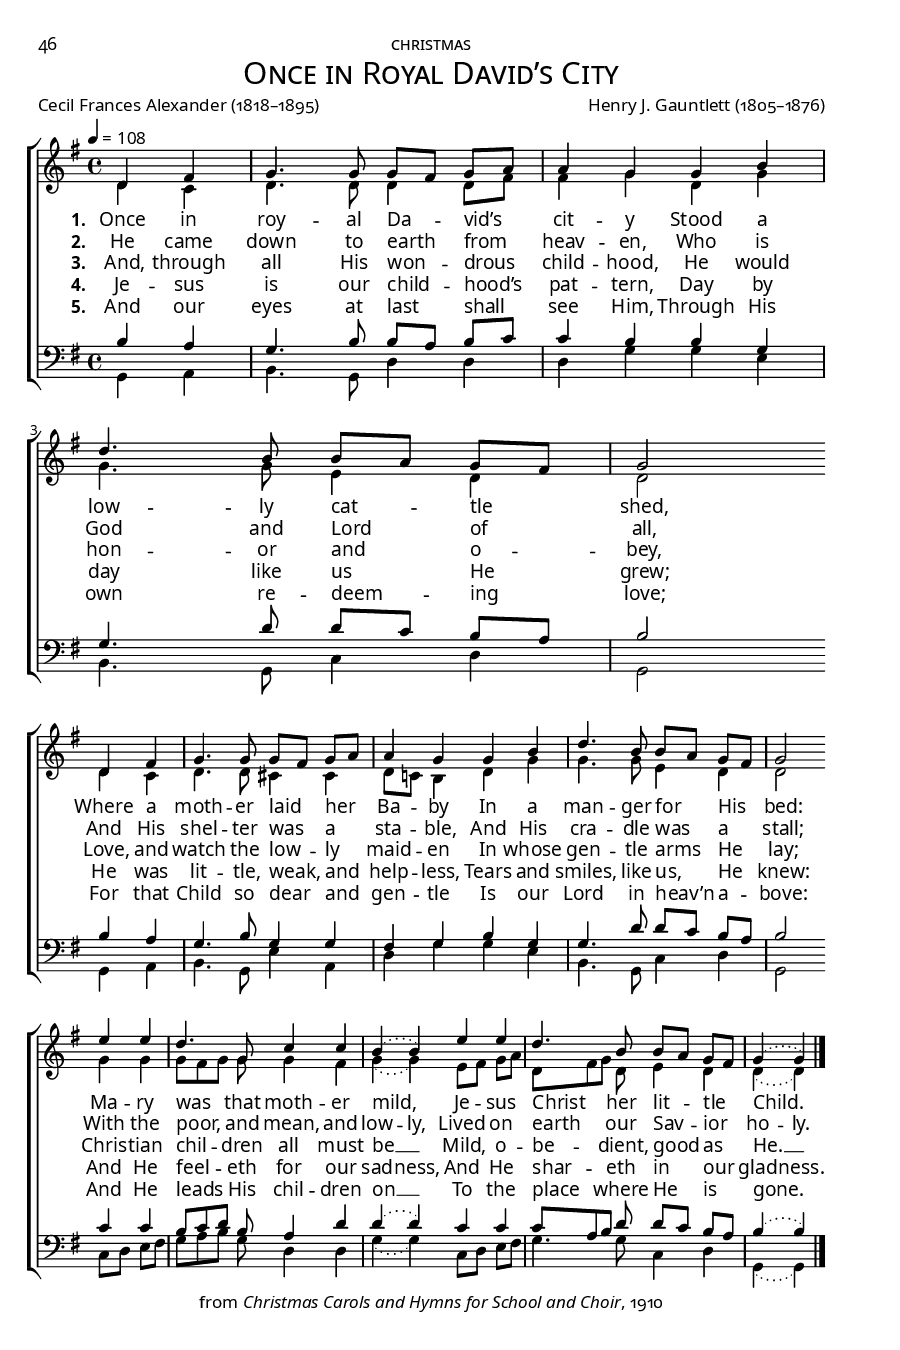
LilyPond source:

\version "2.14.2"
\include "util.ly"
\header {
  title = \markup{\override #'(font-name . "Garamond Premr Pro Smbd Subh"){ \abs-fontsize #15 \smallCapsOldStyle"Once in Royal David’s City"}}
  poet = \markup\oldStyleNum"Cecil Frances Alexander (1818–1895)"
  composer = \markup\oldStyleNum"Henry J. Gauntlett (1805–1876)"
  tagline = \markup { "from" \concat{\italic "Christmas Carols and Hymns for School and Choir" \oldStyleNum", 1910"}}
}
\paper {
  paper-height = 9\in
  paper-width = 6\in
  indent = 0\in
  %system-system-spacing = #'((basic-distance . 10) (padding . 0))
  %system-system-spacing =
  %  #'((basic-distance . 0)
  %     (minimum-distance . 0)
  %     (padding . -0.35)
  %     (stretchability . 100))
%{IF_LESSER
  markup-system-spacing #'stretchability = 50
  top-markup-spacing #'stretchability = 30
  last-bottom-spacing #'stretchability = 60
%}%END_IF_LESSER
  ragged-last-bottom = ##f
  ragged-bottom = ##f
  two-sided = ##t
  inner-margin = 0.5\in
  outer-margin = 0.25\in
  top-margin = 0.25\in
  bottom-margin = 0.25\in
  first-page-number = #046
  print-first-page-number = ##t
  headerLine = \markup{ \smallCapsOldStyle"christmas"}
  oddHeaderMarkup = \markup\fill-line{
     \abs-fontsize #8.5
     \combine 
        \fill-line{"" \on-the-fly #print-page-number-check-first
        \oldStylePageNum""
        }
        \fill-line{\headerLine}
  }
  evenHeaderMarkup = \markup {
     \abs-fontsize #8.5
     \combine
        \on-the-fly #print-page-number-check-first
        \oldStylePageNum""
        \fill-line{\headerLine}
  }
}
#(set-global-staff-size 15) \paper{ #(define fonts (make-pango-font-tree "GoudyOlSt BT" "Garamond Premier Pro" "Garamond Premier Pro" (/ 15 20))) }
global = {
  \key g \major
  \time 4/4
  \autoBeamOff
}

sopMusic = \relative c' {
  \tempo 4 = 108
  \partial 2 d4 fis |
  g4. g8 g[ fis] g[ a] |
  a4 g g b |
  
  d4. b8 b[ a] g[ fis] |
  g2 \bar""\break d4 fis |
  g4. g8 g[ fis] g[ a] |
  
  a4 g g b |
  d4. b8 b[ a] g[ fis] |
  g2 \bar""\break e'4 e |
  
  d4. g,8 c4 c |
  \slurDotted b4( b) e e |
  \slurSolid d4. b8 b[ a] g[ fis] |
  \partial 2 \slurDotted g4( g) \bar "|."
}
sopWords = \lyricmode {
  
}

altoMusic = \relative c' {
  d4 c |
  d4. d8 d4 d8[ fis] |
  fis4 g d g |
  g4. g8 e4 d |
  d2 d4 c |
  
  d4. d8 cis4 cis |
  d8[ c!] b4 d g |
  g4. g8 e4 d |
  d2 g4 g |
  
  g8[ fis g] g g4 fis |
  \slurDotted g4( g) e8[ fis] g[ a] |
  d,[ fis g] d e4 d |
  d( d) \bar "|."
}
altoWords = \lyricmode {
  \dropLyricsIX
  \set stanza = #"1. "
  \set ignoreMelismata = ##t
  Once in roy -- al Da -- _ vid’s _ cit -- y
  Stood a low -- ly cat -- _ tle _ shed,
  Where a moth -- er laid _ her _ Ba -- by
  In a man -- ger for _ His _ bed:
  \set associatedVoice = "tenors"
  Ma -- ry was _ _ that moth -- er mild, _
  Je -- sus Christ _ _ her lit -- _ tle _ Child. _
}
altoWordsII = \lyricmode {
  \dropLyricsIX
  \set stanza = #"2. "
  \set ignoreMelismata = ##t
  He came down to earth _ from _ heav -- en,
  Who is God and Lord _ of _ all,
  And His shel -- ter was _ a _ sta -- ble,
  And His cra -- dle was _ a _ stall;
  \set associatedVoice = "tenors"
  With the poor, _ _ and mean, and low -- ly,
  Lived on earth _ _ our Sav -- _ ior _ ho -- ly.
}
altoWordsIII = \lyricmode {
  \dropLyricsIX
  \set stanza = #"3. "
  And, through all His won -- drous child -- hood,
    He would hon -- or and o -- bey,
  Love, and watch the low -- ly maid -- en
    In whose gen -- tle arms He lay;
  \set associatedVoice = "tenors"
  Chris -- tian chil -- dren all must be __
  Mild, o -- be -- dient, good as He. __
}
altoWordsIV = \lyricmode {
  \dropLyricsIX
  \set stanza = #"4. "
  \set ignoreMelismata = ##t
  Je -- sus is our child -- _ hood’s _ pat -- tern,
  Day by day like us _ He _ grew;
  He was lit -- tle, weak, _ and _ help -- less,
  Tears and smiles, like us, _ He _ knew:
  \set associatedVoice = "tenors"
  And He feel -- _ _ eth for our sad -- ness,
  And He shar -- _ _ eth in _ our _ glad -- ness.
}
altoWordsV = \lyricmode {
  \dropLyricsIX
  \set ignoreMelismata = ##t
  \set stanza = #"5. "
  And our eyes at last _ shall _ see Him,
  Through His own re -- deem -- _ ing _ love;
  For that Child so dear _ and _ gen -- tle
  Is our Lord in heav’n _ a -- _ bove:
  \set associatedVoice = "tenors"
  And He leads _ _ His chil -- dren on __ _
  To the place _ _ where He _ is _ gone. _
}

tenorMusic = \relative c' {
  b4 a |
  g4. b8 b[ a] b[ c] |
  c4 b b g |
  g4. d'8 d[ c] b[ a] |
  b2 b4 a |
  
  g4. b8 g4 g |
  fis g b g |
  g4. d'8 d[ c] b[ a] |
  b2 c4 c |
  
  b8[ c d] b a4 d |
  \slurDotted d4( d) c c |
  c8[ a b] d d[ c] b[ a] |
  b4( b) \bar "|."
}
tenorWords = \lyricmode {

}

bassMusic = \relative c {
  g4 a |
  b4. g8 d'4 d |
  d g g e |
  b4. g8 c4 d |
  g,2 g4 a |
  
  b4. g8 e'4 a, |
  d g g e |
  b4. g8 c4 d |
  g,2 c8[ d] e[ fis] |
  
  g[ a b] g d4 d |  
  \slurDotted g4( g) c,8[ d] e[ fis] |
  g4. g8 c,4 d |
  g,( g) \bar "|."
}
bassWords = \lyricmode {

}

\score {
  <<
   \new ChoirStaff <<
%    \new Lyrics = sopranos \with { \override VerticalAxisGroup #'nonstaff-relatedstaff-spacing = #'((basic-distance . 1)) }
    \new Staff = women <<
      \new Voice = "sopranos" { \voiceOne << \global \sopMusic >> }
      \new Voice = "altos" { \voiceTwo << \global \altoMusic >> }
    >>
   \new Staff = men <<
      \clef bass
      \new Voice = "tenors" { \voiceOne << \global \tenorMusic >> }
      \new Voice = "basses" { \voiceTwo << \global \bassMusic >> }
    >>
    \new Lyrics \with { alignAboveContext = #"women" } \lyricsto "sopranos" \sopWords
    \new Lyrics = "altosV"  \with { alignBelowContext = #"women" } \lyricsto "sopranos" \altoWordsV
    \new Lyrics = "altosIV"  \with { alignBelowContext = #"women" } \lyricsto "sopranos" \altoWordsIV
    \new Lyrics = "altosIII"  \with { alignBelowContext = #"women" } \lyricsto "sopranos" \altoWordsIII
    \new Lyrics = "altosII"  \with { alignBelowContext = #"women" } \lyricsto "sopranos" \altoWordsII
    \new Lyrics = "altos"  \with { alignBelowContext = #"women" \override VerticalAxisGroup #'nonstaff-relatedstaff-spacing = #'((padding . -0.5)) } \lyricsto "sopranos" \altoWords
    \new Lyrics \with { alignAboveContext = #"men" \override VerticalAxisGroup #'nonstaff-relatedstaff-spacing = #'((basic-distance . 1)) } \lyricsto "tenors" \tenorWords
    \new Lyrics \with { alignBelowContext = #"men" \override VerticalAxisGroup #'nonstaff-relatedstaff-spacing = #'((basic-distance . 1)) } \lyricsto "basses" \bassWords
  >>
%    \new PianoStaff << \new Staff { \new Voice { \pianoRH } } \new Staff { \clef "bass" \pianoLH } >>
  >>
  \layout {
    \context {
      \Score
      %\override SpacingSpanner #'base-shortest-duration = #(ly:make-moment 1 8)
      %\override SpacingSpanner #'common-shortest-duration = #(ly:make-moment 1 4)
    }
    \context {
      % Remove all empty staves
      % \Staff \RemoveEmptyStaves \override VerticalAxisGroup #'remove-first = ##t
    }
    \context {
      \Lyrics
      \override LyricText #'X-offset = #center-on-word
    }
  }
  \midi {
    \tempo 4 = 108
    \set Staff.midiInstrument = "flute"
  
    \context {
      \Voice
      \remove "Dynamic_performer"
    }
  }
}
